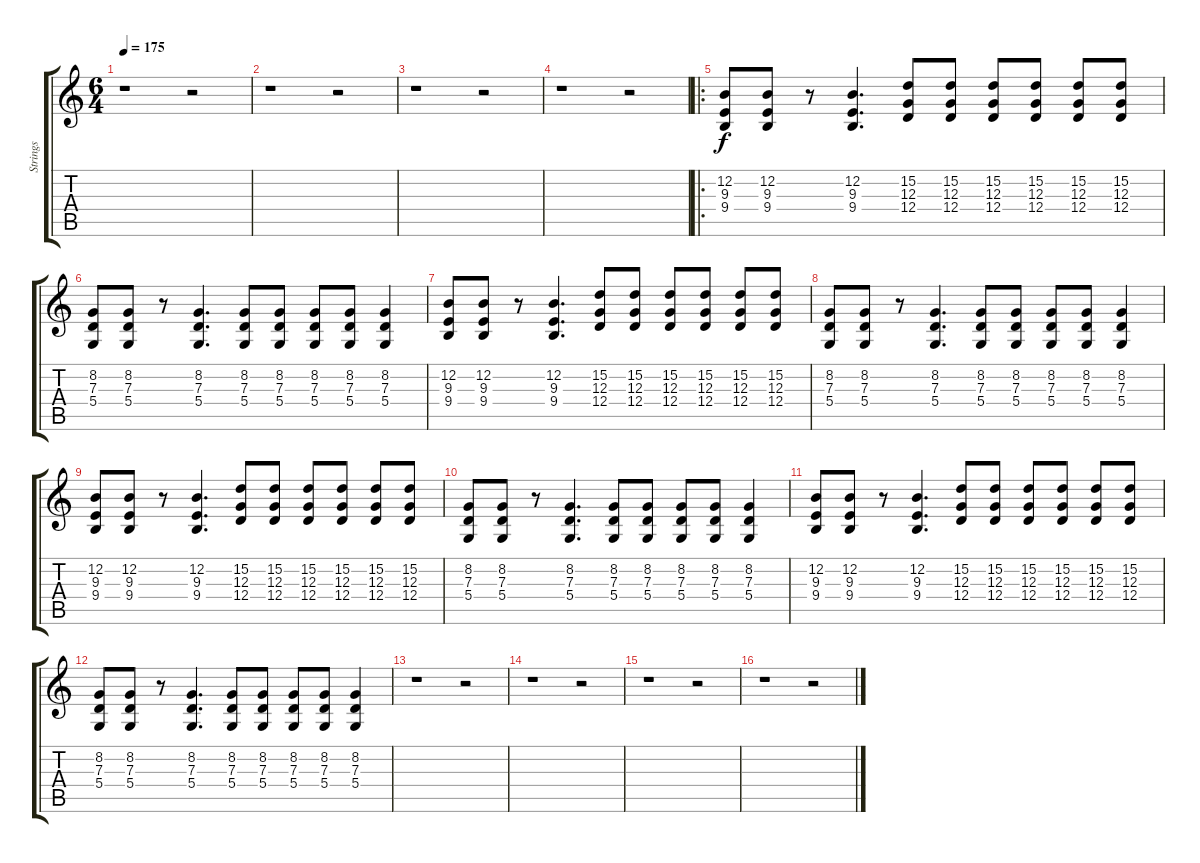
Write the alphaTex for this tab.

\track ("Strings" "Strings") {instrument stringensemble1}
\staff {score tabs}
\tuning (E4 B3 G3 D3 A2 E2) {hide}
\ts (6 4)
\tempo 175
\clef g2
\ks c
r.1{dy f} r.2 |
r.1 r.2 |
r.1 r.2 |
r.1 r.2 |
\ro
(12.2 9.3 9.4).8{volume 11} (12.2 9.3 9.4).8 r.8 (12.2 9.3 9.4).4{d} (15.2 12.3 12.4).8 (15.2 12.3 12.4).8 (15.2 12.3 12.4).8 (15.2 12.3 12.4).8 (15.2 12.3 12.4).8 (15.2 12.3 12.4).8 |
(8.2 7.3 5.4).8 (8.2 7.3 5.4).8 r.8 (8.2 7.3 5.4).4{d} (8.2 7.3 5.4).8 (8.2 7.3 5.4).8 (8.2 7.3 5.4).8 (8.2 7.3 5.4).8 (8.2 7.3 5.4).4 |
(12.2 9.3 9.4).8 (12.2 9.3 9.4).8 r.8 (12.2 9.3 9.4).4{d} (15.2 12.3 12.4).8 (15.2 12.3 12.4).8 (15.2 12.3 12.4).8 (15.2 12.3 12.4).8 (15.2 12.3 12.4).8 (15.2 12.3 12.4).8 |
(8.2 7.3 5.4).8 (8.2 7.3 5.4).8 r.8 (8.2 7.3 5.4).4{d} (8.2 7.3 5.4).8 (8.2 7.3 5.4).8 (8.2 7.3 5.4).8 (8.2 7.3 5.4).8 (8.2 7.3 5.4).4 |
(12.2 9.3 9.4).8 (12.2 9.3 9.4).8 r.8 (12.2 9.3 9.4).4{d} (15.2 12.3 12.4).8 (15.2 12.3 12.4).8 (15.2 12.3 12.4).8 (15.2 12.3 12.4).8 (15.2 12.3 12.4).8 (15.2 12.3 12.4).8 |
(8.2 7.3 5.4).8 (8.2 7.3 5.4).8 r.8 (8.2 7.3 5.4).4{d} (8.2 7.3 5.4).8 (8.2 7.3 5.4).8 (8.2 7.3 5.4).8 (8.2 7.3 5.4).8 (8.2 7.3 5.4).4 |
(12.2 9.3 9.4).8 (12.2 9.3 9.4).8 r.8 (12.2 9.3 9.4).4{d} (15.2 12.3 12.4).8 (15.2 12.3 12.4).8 (15.2 12.3 12.4).8 (15.2 12.3 12.4).8 (15.2 12.3 12.4).8 (15.2 12.3 12.4).8 |
(8.2 7.3 5.4).8 (8.2 7.3 5.4).8 r.8 (8.2 7.3 5.4).4{d} (8.2 7.3 5.4).8 (8.2 7.3 5.4).8 (8.2 7.3 5.4).8 (8.2 7.3 5.4).8 (8.2 7.3 5.4).4 |
r.1 r.2 |
r.1 r.2 |
r.1 r.2 |
r.1 r.2
